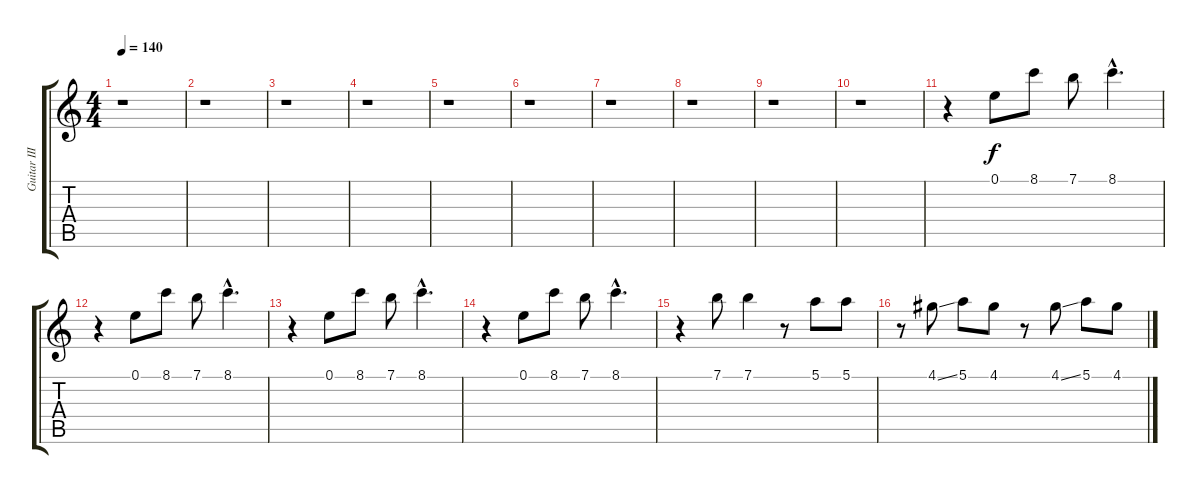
\track ("Guitar III" "Guitar III") {instrument acousticguitarnylon}
\staff {score tabs}
\tuning (E4 B3 G3 D3 A2 E2) {hide}
\ts (4 4)
\tempo 140
\clef g2
\ks c
r.1{dy f} |
r.1 |
r.1 |
r.1 |
r.1 |
r.1 |
r.1 |
r.1 |
r.1 |
r.1 |
r.4 0.1.8 8.1.8 7.1.8 8.1{hac}.4{d} |
r.4 0.1.8 8.1.8 7.1.8 8.1{hac}.4{d} |
r.4 0.1.8 8.1.8 7.1.8 8.1{hac}.4{d} |
r.4 0.1.8 8.1.8 7.1.8 8.1{hac}.4{d} |
r.4 7.1.8 7.1.4 r.8 5.1.8 5.1.8 |
r.8 4.1{ss}.8 5.1.8 4.1.8 r.8 4.1{ss}.8 5.1.8 4.1.8
